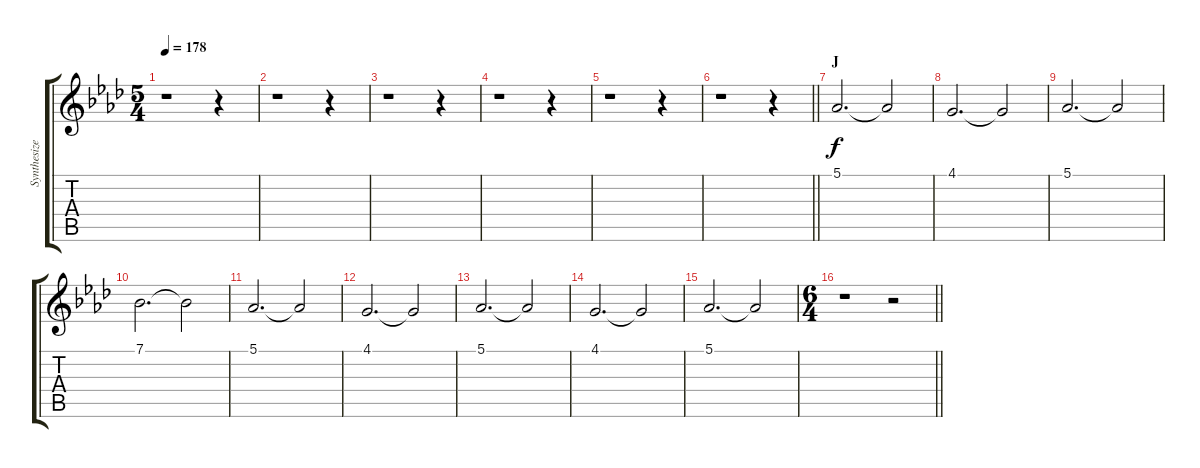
\track ("Synthesizer I" "Synthesize") {instrument pad2warm}
\staff {score tabs}
\tuning (Eb4 Bb3 Gb3 Db3 Ab2 Db2) {hide}
\ts (5 4)
\tempo 178
\clef g2
\ks ab
r.1{dy f} r.4 |
r.1 r.4 |
r.1 r.4 |
r.1 r.4 |
r.1 r.4 |
\barLineRight lightlight
r.1 r.4 |
\section ("" "J")
5.1.2{d} 5.1{t}.2 |
4.1.2{d} 4.1{t}.2 |
5.1.2{d} 5.1{t}.2 |
7.1.2{d} 7.1{t}.2 |
5.1.2{d} 5.1{t}.2 |
4.1.2{d} 4.1{t}.2 |
5.1.2{d} 5.1{t}.2 |
4.1.2{d} 4.1{t}.2 |
5.1.2{d} 5.1{t}.2 |
\ts (6 4)
\barLineRight lightlight
r.1 r.2
